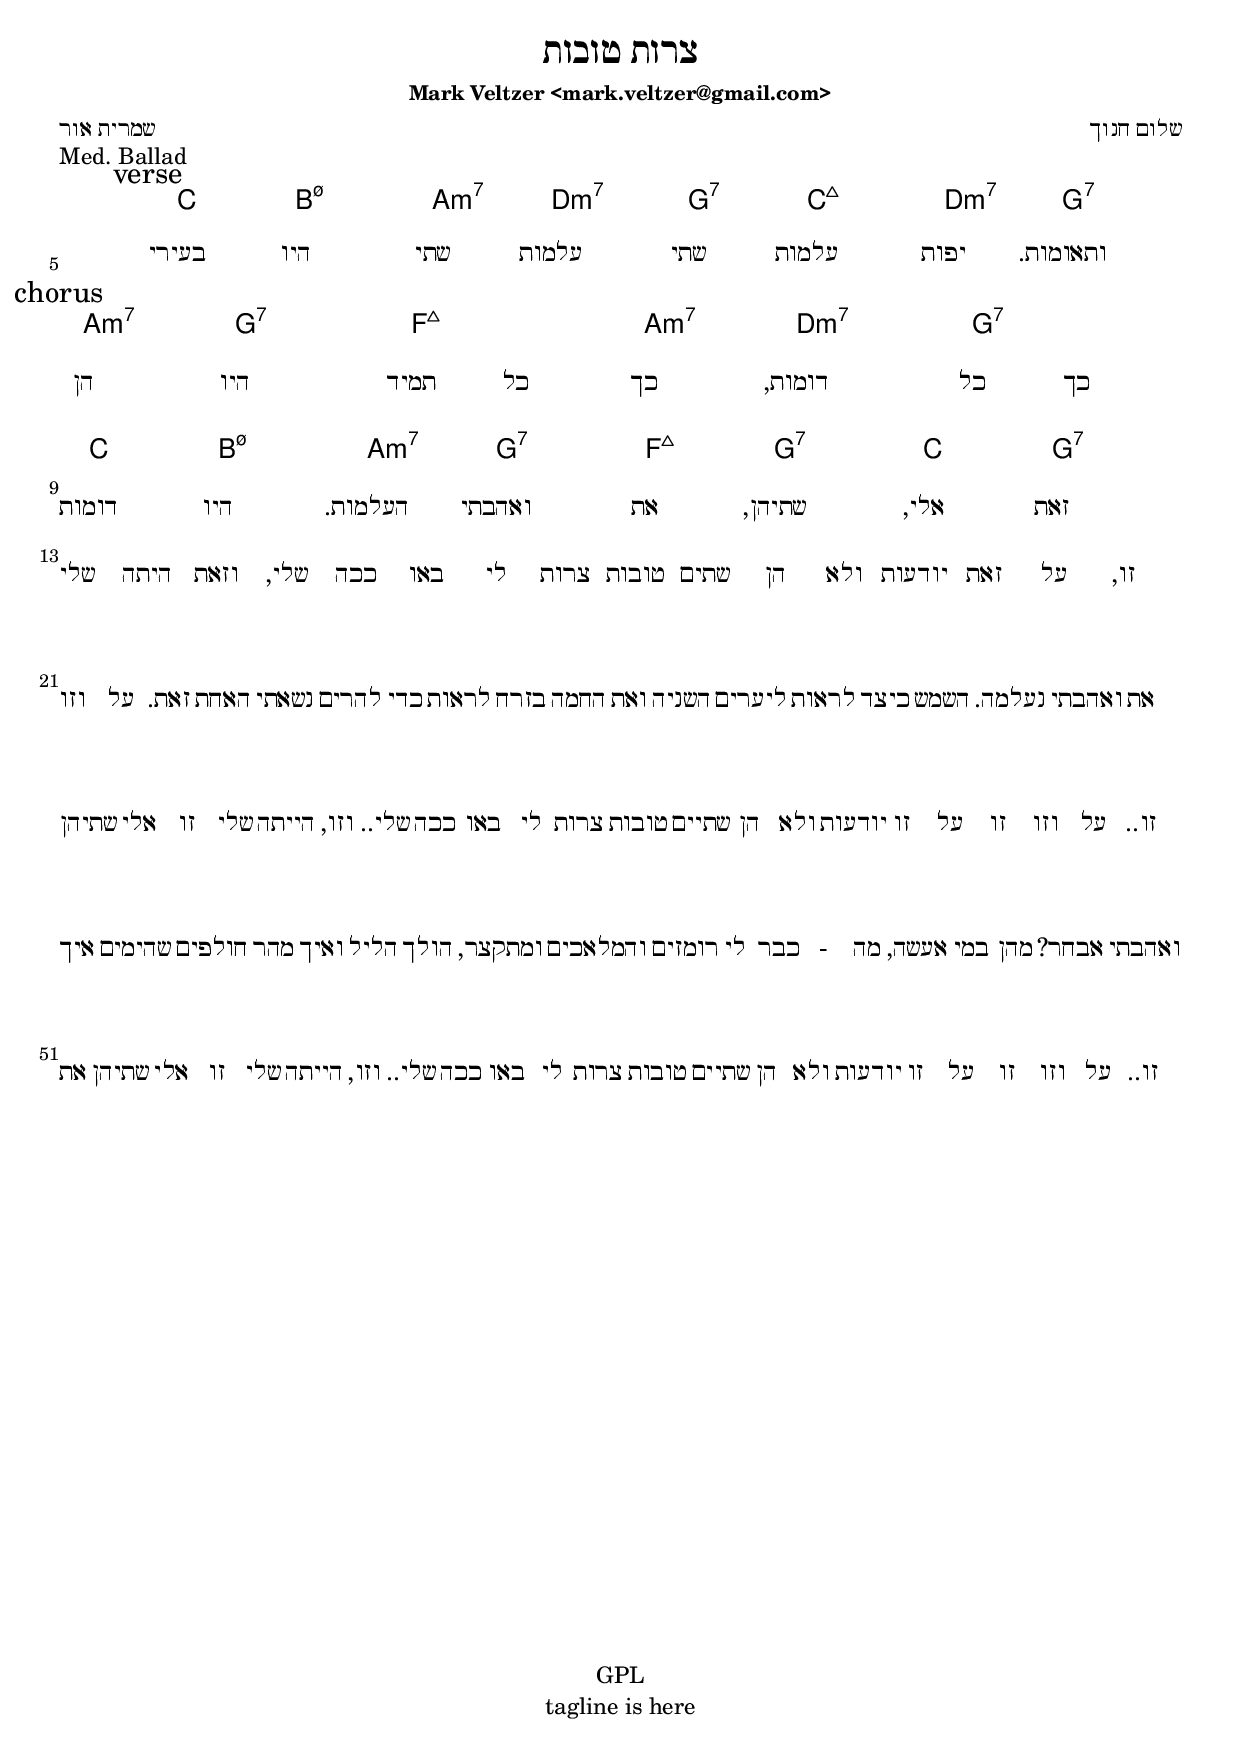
% end verbatim - this comment is a hack to prevent texinfo.tex
% from choking on non-European UTF-8 subsets

\include "lilypond/include/common.lyi"
\header {
	filename="zarot_gdolot.ly"
	title="צרות טובות"
	subtitle=""
	composer="שלום חנוך"
	singer="שלום חנוך"
	poet="שמרית אור"
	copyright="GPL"
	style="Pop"
	piece="Med. Ballad"

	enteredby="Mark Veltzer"
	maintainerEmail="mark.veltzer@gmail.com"
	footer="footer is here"
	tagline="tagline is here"
}

harmony=\new ChordNames \with {
	\override BarLine #'bar-size = #4
	\consists "Bar_engraver"
}
\chordmode
{
	\mark "verse"
	\repeat volta 2 {
		c2 b2:min7.5- | a2:min7 d2:min7 | g2:7 c2:maj7 | d2:min7 g2:7 | \break
	}
	\mark "chorus"
	a2:min7 g2:7 | f1:maj7 | a2:min7 d2:min7 | g1:7 | \break
	c2 b2:min7.5- | a2:min7 g2:7 | f2:maj7 g2:7 | c2 g2:7 | \break
}
text=\lyricmode {
	בעירי היו שתי עלמות
שתי עלמות יפות ותאומות.
הן היו תמיד כל כך דומות,
כל כך דומות היו העלמות.

ואהבתי את שתיהן, אלי,
זאת שלי היתה וזאת שלי,
ככה באו לי צרות טובות
שתים הן ולא יודעות
זאת על זו, וזו על זאת.

האחת נשאתי להרים
כדי לראות בזרח החמה
ואת השניה ליערים
לראות כיצד השמש נעלמה.

ואהבתי את שתיהן אלי
זו שלי הייתה וזו, שלי..
ככה באו לי צרות טובות
שתיים הן ולא יודעות
זו על זו וזו על זו..

איך שהימים חולפים מהר
ואיך הליל הולך ומתקצר,
והמלאכים רומזים לי כבר -
מה אעשה, במי מהן אבחר?

ואהבתי את שתיהן אלי
זו שלי הייתה וזו, שלי..
ככה באו לי צרות טובות
שתיים הן ולא יודעות
זו על זו וזו על זו..
}

\score {
	<<
		\context ChordNames \harmony
		\context Lyrics \text
	>>
	\midi {
	}
	\layout {
	}
}
